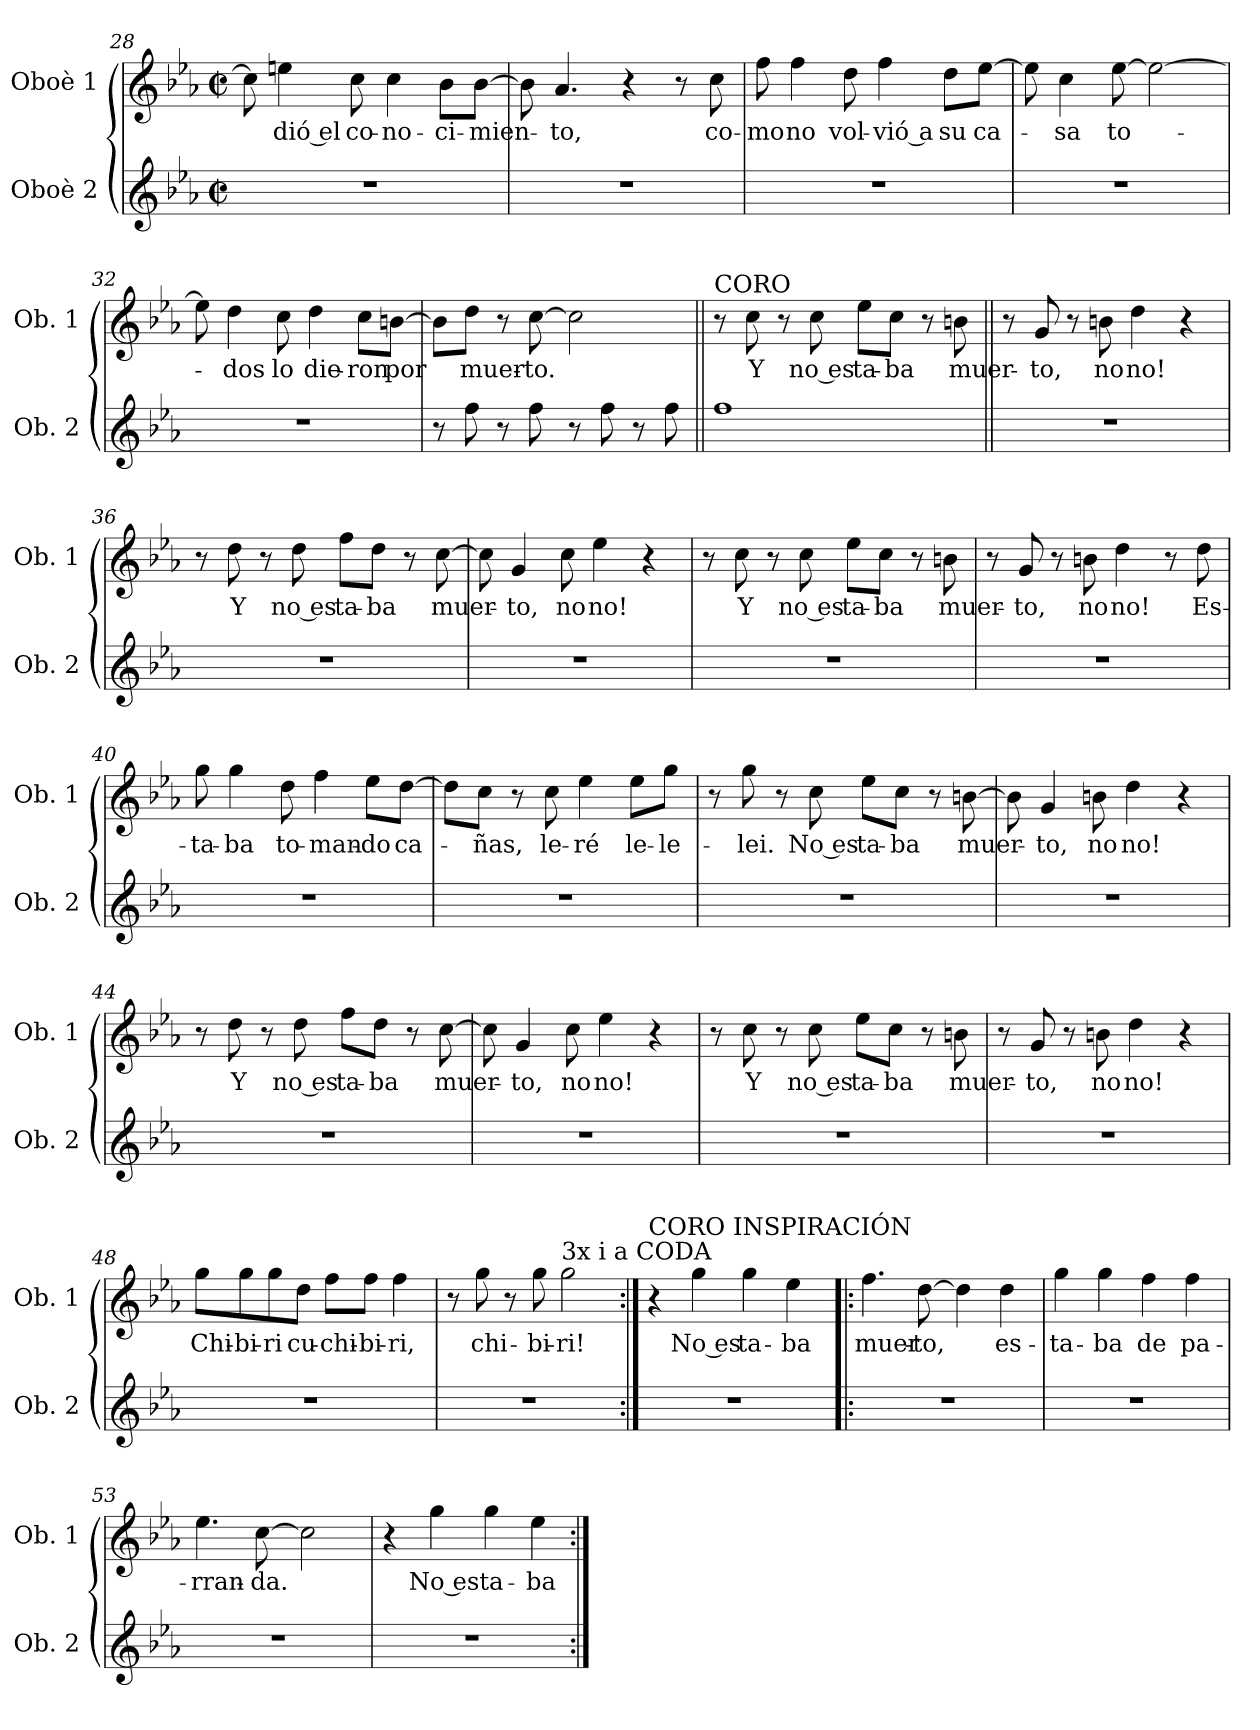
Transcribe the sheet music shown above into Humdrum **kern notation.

**kern	**kern	**text
*part2	*part1	*part1
*staff2	*staff1	*staff1
*I"Oboè 2	*I"Oboè 1	*
*I'Ob. 2	*I'Ob. 1	*
*clefG2	*clefG2	*
*k[b-e-a-]	*k[b-e-a-]	*
*M2/2	*M2/2	*
*met(c|)	*met(c|)	*
=28	=28	=28
1r	8cc\]	.
!	!	!LO:LY:b
.	4een\	dió el
!	!	!LO:LY:b
.	8cc\	co-
!	!	!LO:LY:b
.	4cc\	-no-
!	!	!LO:LY:b
.	8b-\L	-ci-
!	!	!LO:LY:b
.	[8b-\J	-mien-
=29	=29	=29
1r	8b-\]	.
!	!	!LO:LY:b
.	4.a-/	-to,
.	4r	.
.	8r	.
!	!	!LO:LY:b
.	8cc\	co-
!!LO:PB:g=z
=30	=30	=30
!	!	!LO:LY:b
1r	8ff\	-mo
!	!	!LO:LY:b
.	4ff\	no
!	!	!LO:LY:b
.	8dd\	vol-
!	!	!LO:LY:b
.	4ff\	vió a
!	!	!LO:LY:b
.	8dd\L	su
!	!	!LO:LY:b
.	[8ee-\J	ca-
=31	=31	=31
1r	8ee-\]	.
!	!	!LO:LY:b
.	4cc\	-sa
!	!	!LO:LY:b
.	[8ee-\	to-
.	2ee-\_	.
=32	=32	=32
1r	8ee-\]	.
!	!	!LO:LY:b
.	4dd\	-dos
!	!	!LO:LY:b
.	8cc\	lo
!	!	!LO:LY:b
.	4dd\	die-
!	!	!LO:LY:b
.	8cc\L	-ron
!	!	!LO:LY:b
.	[8bn\J	por
=33	=33	=33
8r	8b\L]	.
!	!	!LO:LY:b
8ff\	8dd\J	muer-
8r	8r	.
!	!	!LO:LY:b
8ff\	[8cc\	-to.
8r	2cc\]	.
8ff\	.	.
8r	.	.
8ff\	.	.
!!LO:LB:g=z
=34||	=34||	=34||
!	!LO:TX:a:t=CORO	!
1ff	8r	.
!	!	!LO:LY:b
.	8cc\	Y
.	8r	.
!	!	!LO:LY:b
.	8cc\	no es
!	!	!LO:LY:b
.	8ee-\L	-ta-
!	!	!LO:LY:b
.	8cc\J	-ba
.	8r	.
!	!	!LO:LY:b
.	8bn\	muer-
=35||	=35||	=35||
1r	8r	.
!	!	!LO:LY:b
.	8g/	-to,
.	8r	.
!	!	!LO:LY:b
.	8bn\	no
!	!	!LO:LY:b
.	4dd\	no!
.	4r	.
=36	=36	=36
1r	8r	.
!	!	!LO:LY:b
.	8dd\	Y
.	8r	.
!	!	!LO:LY:b
.	8dd\	no es
!	!	!LO:LY:b
.	8ff\L	-ta-
!	!	!LO:LY:b
.	8dd\J	-ba
.	8r	.
!	!	!LO:LY:b
.	[8cc\	muer-
=37	=37	=37
1r	8cc\]	.
!	!	!LO:LY:b
.	4g/	-to,
!	!	!LO:LY:b
.	8cc\	no
!	!	!LO:LY:b
.	4ee-\	no!
.	4r	.
!!LO:LB:g=z
=38	=38	=38
1r	8r	.
!	!	!LO:LY:b
.	8cc\	Y
.	8r	.
!	!	!LO:LY:b
.	8cc\	no es
!	!	!LO:LY:b
.	8ee-\L	-ta-
!	!	!LO:LY:b
.	8cc\J	-ba
.	8r	.
!	!	!LO:LY:b
.	8bn\	muer-
=39	=39	=39
1r	8r	.
!	!	!LO:LY:b
.	8g/	-to,
.	8r	.
!	!	!LO:LY:b
.	8bn\	no
!	!	!LO:LY:b
.	4dd\	no!
.	8r	.
!	!	!LO:LY:b
.	8dd\	Es-
=40	=40	=40
!	!	!LO:LY:b
1r	8gg\	-ta-
!	!	!LO:LY:b
.	4gg\	-ba
!	!	!LO:LY:b
.	8dd\	to-
!	!	!LO:LY:b
.	4ff\	-man-
!	!	!LO:LY:b
.	8ee-\L	-do
!	!	!LO:LY:b
.	[8dd\J	ca-
=41	=41	=41
1r	8dd\L]	.
!	!	!LO:LY:b
.	8cc\J	-ñas,
.	8r	.
!	!	!LO:LY:b
.	8cc\	le-
!	!	!LO:LY:b
.	4ee-\	-ré
!	!	!LO:LY:b
.	8ee-\L	le-
!	!	!LO:LY:b
.	8gg\J	-le-
!!LO:LB:g=z
=42	=42	=42
1r	8r	.
!	!	!LO:LY:b
.	8gg\	-lei.
.	8r	.
!	!	!LO:LY:b
.	8cc\	No es
!	!	!LO:LY:b
.	8ee-\L	-ta-
!	!	!LO:LY:b
.	8cc\J	-ba
.	8r	.
!	!	!LO:LY:b
.	[8bn\	muer-
=43	=43	=43
1r	8b\]	.
!	!	!LO:LY:b
.	4g/	-to,
!	!	!LO:LY:b
.	8bn\	no
!	!	!LO:LY:b
.	4dd\	no!
.	4r	.
=44	=44	=44
1r	8r	.
!	!	!LO:LY:b
.	8dd\	Y
.	8r	.
!	!	!LO:LY:b
.	8dd\	no es
!	!	!LO:LY:b
.	8ff\L	-ta-
!	!	!LO:LY:b
.	8dd\J	-ba
.	8r	.
!	!	!LO:LY:b
.	[8cc\	muer-
=45	=45	=45
1r	8cc\]	.
!	!	!LO:LY:b
.	4g/	-to,
!	!	!LO:LY:b
.	8cc\	no
!	!	!LO:LY:b
.	4ee-\	no!
.	4r	.
!!LO:LB:g=z
=46	=46	=46
1r	8r	.
!	!	!LO:LY:b
.	8cc\	Y
.	8r	.
!	!	!LO:LY:b
.	8cc\	no es
!	!	!LO:LY:b
.	8ee-\L	-ta-
!	!	!LO:LY:b
.	8cc\J	-ba
.	8r	.
!	!	!LO:LY:b
.	8bn\	muer-
=47	=47	=47
1r	8r	.
!	!	!LO:LY:b
.	8g/	-to,
.	8r	.
!	!	!LO:LY:b
.	8bn\	no
!	!	!LO:LY:b
.	4dd\	no!
.	4r	.
=48	=48	=48
!	!	!LO:LY:b
1r	8gg\L	Chi-
!	!	!LO:LY:b
.	8gg\	-bi-
!	!	!LO:LY:b
.	8gg\	-ri
!	!	!LO:LY:b
.	8dd\J	cu-
!	!	!LO:LY:b
.	8ff\L	-chi-
!	!	!LO:LY:b
.	8ff\J	-bi-
!	!	!LO:LY:b
.	4ff\	-ri,
=49	=49	=49
1r	8r	.
!	!	!LO:LY:b
.	8gg\	chi-
.	8r	.
!	!	!LO:LY:b
.	8gg\	-bi-
!	!LO:TX:a:t=3x i a CODA	!
!	!	!LO:LY:b
.	2gg\	-ri!
!!LO:LB:g=z
=50:|!	=50:|!	=50:|!
!	!LO:TX:a:t=CORO INSPIRACIÓN	!
1r	4r	.
!	!	!LO:LY:b
.	4gg\	No es
!	!	!LO:LY:b
.	4gg\	-ta-
!	!	!LO:LY:b
.	4ee-\	-ba
=51!|:	=51!|:	=51!|:
!	!	!LO:LY:b
1r	4.ff\	muer-
!	!	!LO:LY:b
.	[8dd\	-to,
.	4dd\]	.
!	!	!LO:LY:b
.	4dd\	es-
=52	=52	=52
!	!	!LO:LY:b
1r	4gg\	-ta-
!	!	!LO:LY:b
.	4gg\	-ba
!	!	!LO:LY:b
.	4ff\	de
!	!	!LO:LY:b
.	4ff\	pa-
=53	=53	=53
!	!	!LO:LY:b
1r	4.ee-\	-rran-
!	!	!LO:LY:b
.	[8cc\	-da.
.	2cc\]	.
=54	=54	=54
1r	4r	.
!	!	!LO:LY:b
.	4gg\	No es
!	!	!LO:LY:b
.	4gg\	-ta-
!	!	!LO:LY:b
.	4ee-\	-ba
=:|!	=:|!	=:|!
*-	*-	*-
